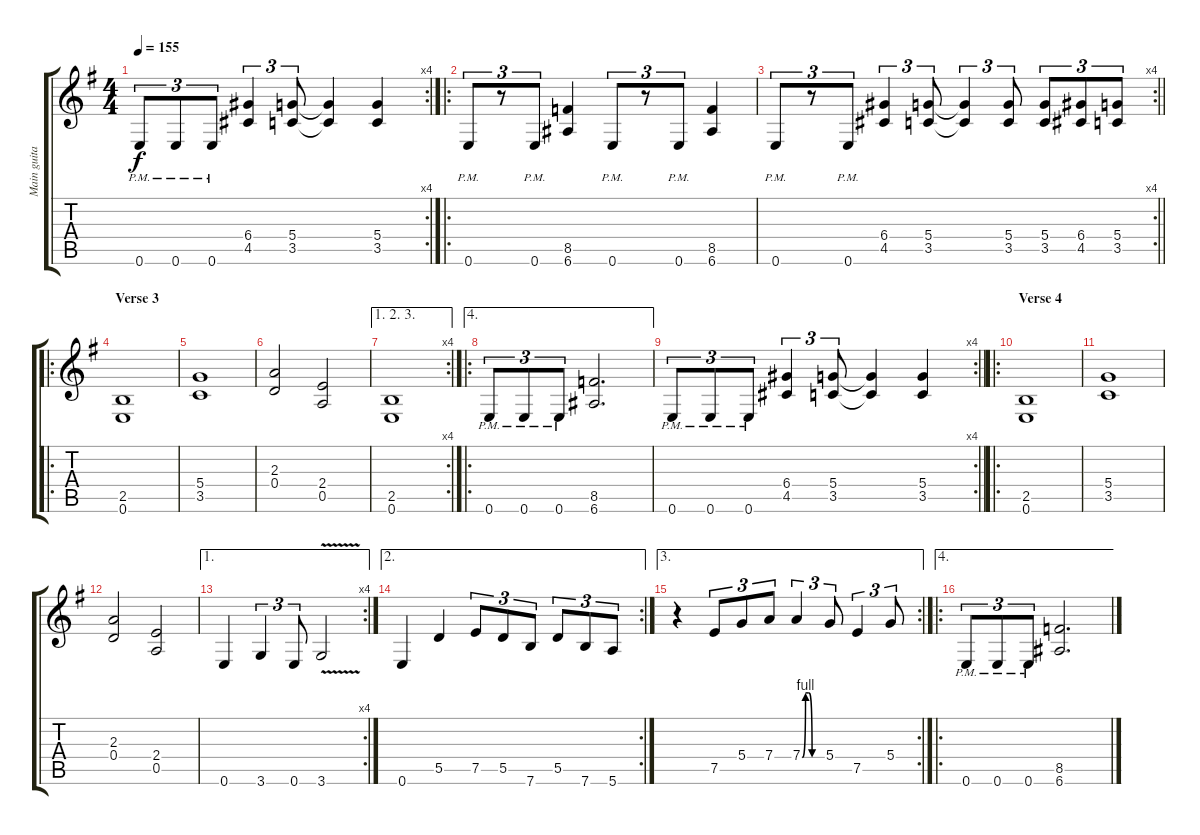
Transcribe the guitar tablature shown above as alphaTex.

\track ("Main guitar" "Main guita") {instrument acousticguitarsteel}
\staff {score tabs}
\tuning (E4 B3 G3 D3 A2 E2) {hide}
\rc 4
\ts (4 4)
\tempo 155
\clef g2
\ks eminor
0.6{pm}.8{tu (3 2) dy f} 0.6{pm}.8{tu (3 2)} 0.6{pm}.8{tu (3 2)} (6.4 4.5).4{tu (3 2)} (5.4 3.5).8{tu (3 2)} (5.4{t} 3.5{t}).4 (5.4 3.5).4 |
\ro
0.6{pm}.8{tu (3 2)} r.8{tu (3 2)} 0.6{pm}.8{tu (3 2)} (8.5 6.6).4 0.6{pm}.8{tu (3 2)} r.8{tu (3 2)} 0.6{pm}.8{tu (3 2)} (8.5 6.6).4 |
\rc 4
\barLineRight lightlight
0.6{pm}.8{tu (3 2)} r.8{tu (3 2)} 0.6{pm}.8{tu (3 2)} (6.4 4.5).4{tu (3 2)} (5.4 3.5).8{tu (3 2)} (5.4{t} 3.5{t}).4{tu (3 2)} (5.4 3.5).8{tu (3 2)} (5.4 3.5).8{tu (3 2)} (6.4 4.5).8{tu (3 2)} (5.4 3.5).8{tu (3 2)} |
\ro
\section ("" "Verse 3")
(2.5 0.6).1 |
(5.4 3.5).1 |
(2.3 0.4).2 (2.4 0.5).2 |
\ae (1 2 3)
\rc 4
(2.5 0.6).1 |
\ae 4
\ro
0.6{pm}.8{tu (3 2)} 0.6{pm}.8{tu (3 2)} 0.6{pm}.8{tu (3 2)} (8.5 6.6).2{d} |
\rc 4
\barLineRight lightlight
0.6{pm}.8{tu (3 2)} 0.6{pm}.8{tu (3 2)} 0.6{pm}.8{tu (3 2)} (6.4 4.5).4{tu (3 2)} (5.4 3.5).8{tu (3 2)} (5.4{t} 3.5{t}).4 (5.4 3.5).4 |
\ro
\section ("" "Verse 4")
(2.5 0.6).1 |
(5.4 3.5).1 |
(2.3 0.4).2 (2.4 0.5).2 |
\ae 1
\rc 4
0.6.4 3.6.4{tu (3 2)} 0.6.8{tu (3 2)} 3.6{v}.2 |
\ae 2
\rc 2
0.6.4 5.5.4 7.5.8{tu (3 2)} 5.5.8{tu (3 2)} 7.6.8{tu (3 2)} 5.5.8{tu (3 2)} 7.6.8{tu (3 2)} 5.6.8{tu (3 2)} |
\ae 3
\rc 2
r.4 7.5.8{tu (3 2)} 5.4.8{tu (3 2)} 7.4.8{tu (3 2)} 7.4{be (custom 0 0 10 4 20 4 30 0 60 0)}.4{tu (3 2)} 5.4.8{tu (3 2)} 7.5.4{tu (3 2)} 5.4.8{tu (3 2)} |
\ae 4
\ro
0.6{pm}.8{tu (3 2)} 0.6{pm}.8{tu (3 2)} 0.6{pm}.8{tu (3 2)} (8.5 6.6).2{d}
